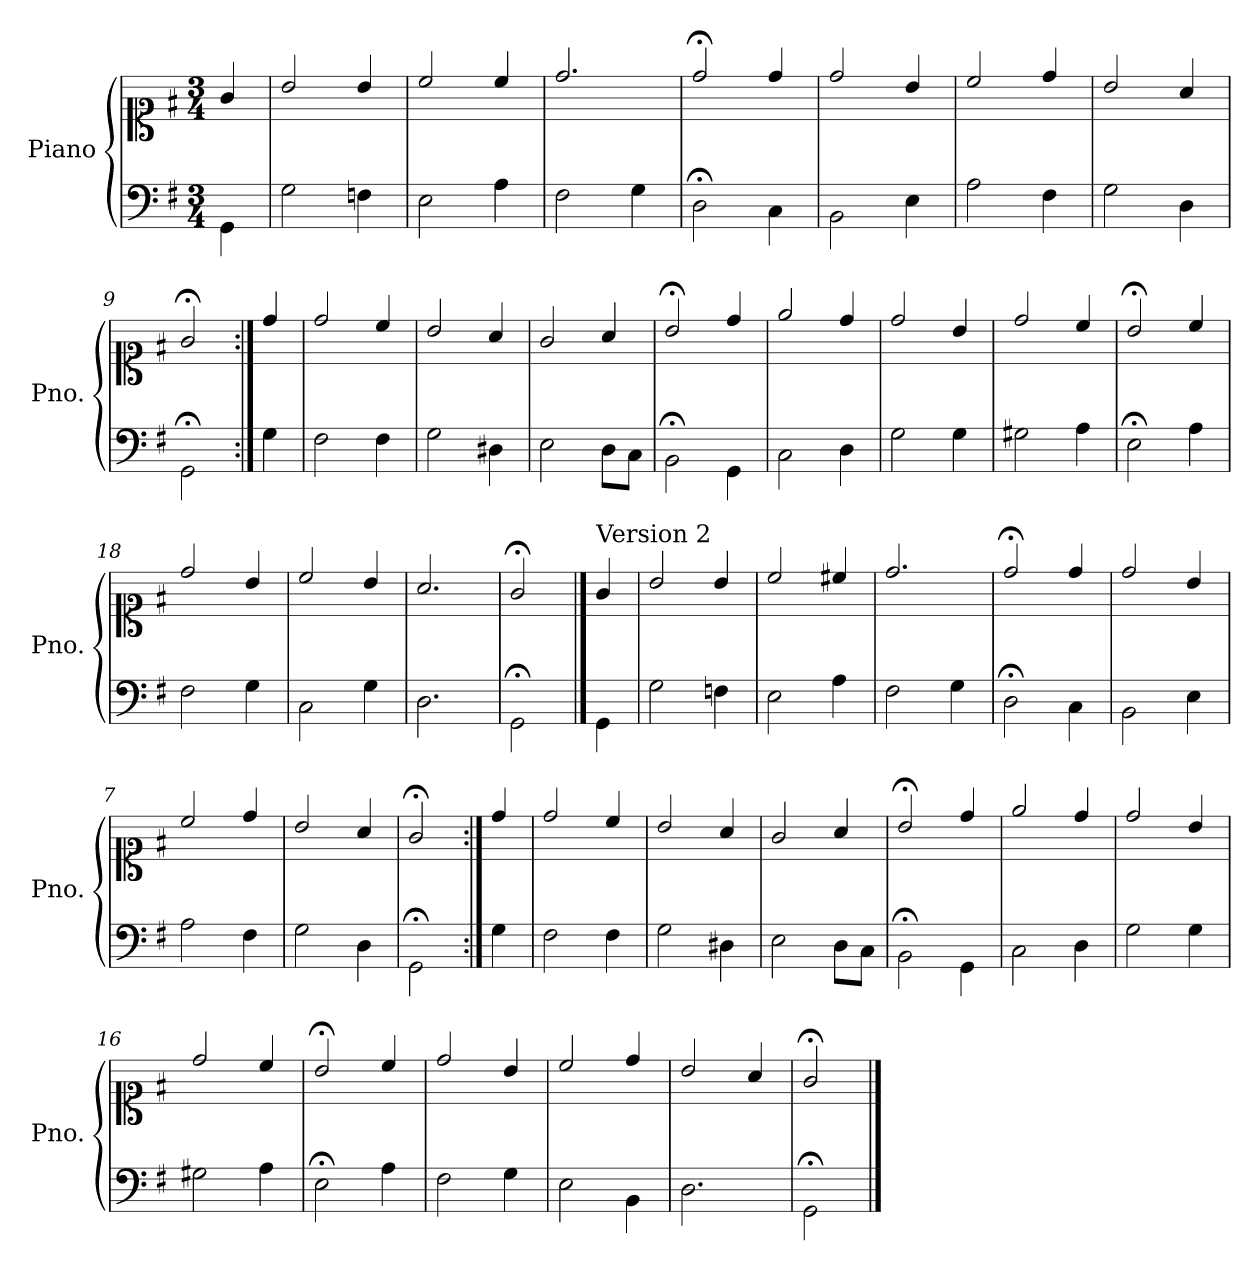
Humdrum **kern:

**kern	**kern
*part1	*part1
*staff2	*staff1
*I"Piano	*
*I'Pno.	*
*clefF4	*clefC1
*k[f#]	*k[f#]
*M3/4	*M3/4
=1	=1
4GG\	4g/
=2	=2
2G\	2b/
4Fn\	4b/
=3	=3
2E\	2cc/
4A\	4cc/
=4	=4
2F#\	2.dd/
4G\	.
=5	=5
2D;\	2dd;</
4C\	4dd/
=6	=6
2BB\	2dd/
4E\	4b/
=7	=7
2A\	2cc/
4F#\	4dd/
=8	=8
2G\	2b/
4D\	4a/
=9	=9
2GG;\	2g;</
=9X1:|!	=9X1:|!
4G\	4dd/
=10	=10
2F#\	2dd/
4F#\	4cc/
=11	=11
2G\	2b/
4D#X\	4a/
!!LO:LB:g=z
=12	=12
2E\	2g/
8D\L	4a/
8C\J	.
=13	=13
2BB;\	2b;</
4GG\	4dd/
=14	=14
2C\	2ee/
4D\	4dd/
=15	=15
2G\	2dd/
4G\	4b/
=16	=16
2G#X\	2dd/
4A\	4cc/
=17	=17
2E;\	2b;</
4A\	4cc/
=18	=18
2F#\	2dd/
4G\	4b/
=19	=19
2C\	2cc/
4G\	4b/
=20	=20
2.D\	2.a/
=21	=21
2GG;\	2g;</
!!LO:LB:g=z
==1	==1
!	!LO:TX:a:t=Version 2
4GG\	4g/
=2	=2
2G\	2b/
4Fn\	4b/
=3	=3
2E\	2cc/
4A\	4cc#X/
=4	=4
2F#\	2.dd/
4G\	.
=5	=5
2D;\	2dd;</
4C\	4dd/
=6	=6
2BB\	2dd/
4E\	4b/
=7	=7
2A\	2cc/
4F#\	4dd/
=8	=8
2G\	2b/
4D\	4a/
=9	=9
2GG;\	2g;</
=9X1:|!	=9X1:|!
4G\	4dd/
=10	=10
2F#\	2dd/
4F#\	4cc/
=11	=11
2G\	2b/
4D#X\	4a/
!!LO:LB:g=z
=12	=12
2E\	2g/
8D\L	4a/
8C\J	.
=13	=13
2BB;\	2b;</
4GG\	4dd/
=14	=14
2C\	2ee/
4D\	4dd/
=15	=15
2G\	2dd/
4G\	4b/
=16	=16
2G#X\	2dd/
4A\	4cc/
=17	=17
2E;\	2b;</
4A\	4cc/
=18	=18
2F#\	2dd/
4G\	4b/
=19	=19
2E\	2cc/
4BB\	4dd/
=20	=20
2.D\	2b/
.	4a/
=21	=21
2GG;\	2g;</
==	==
*-	*-
